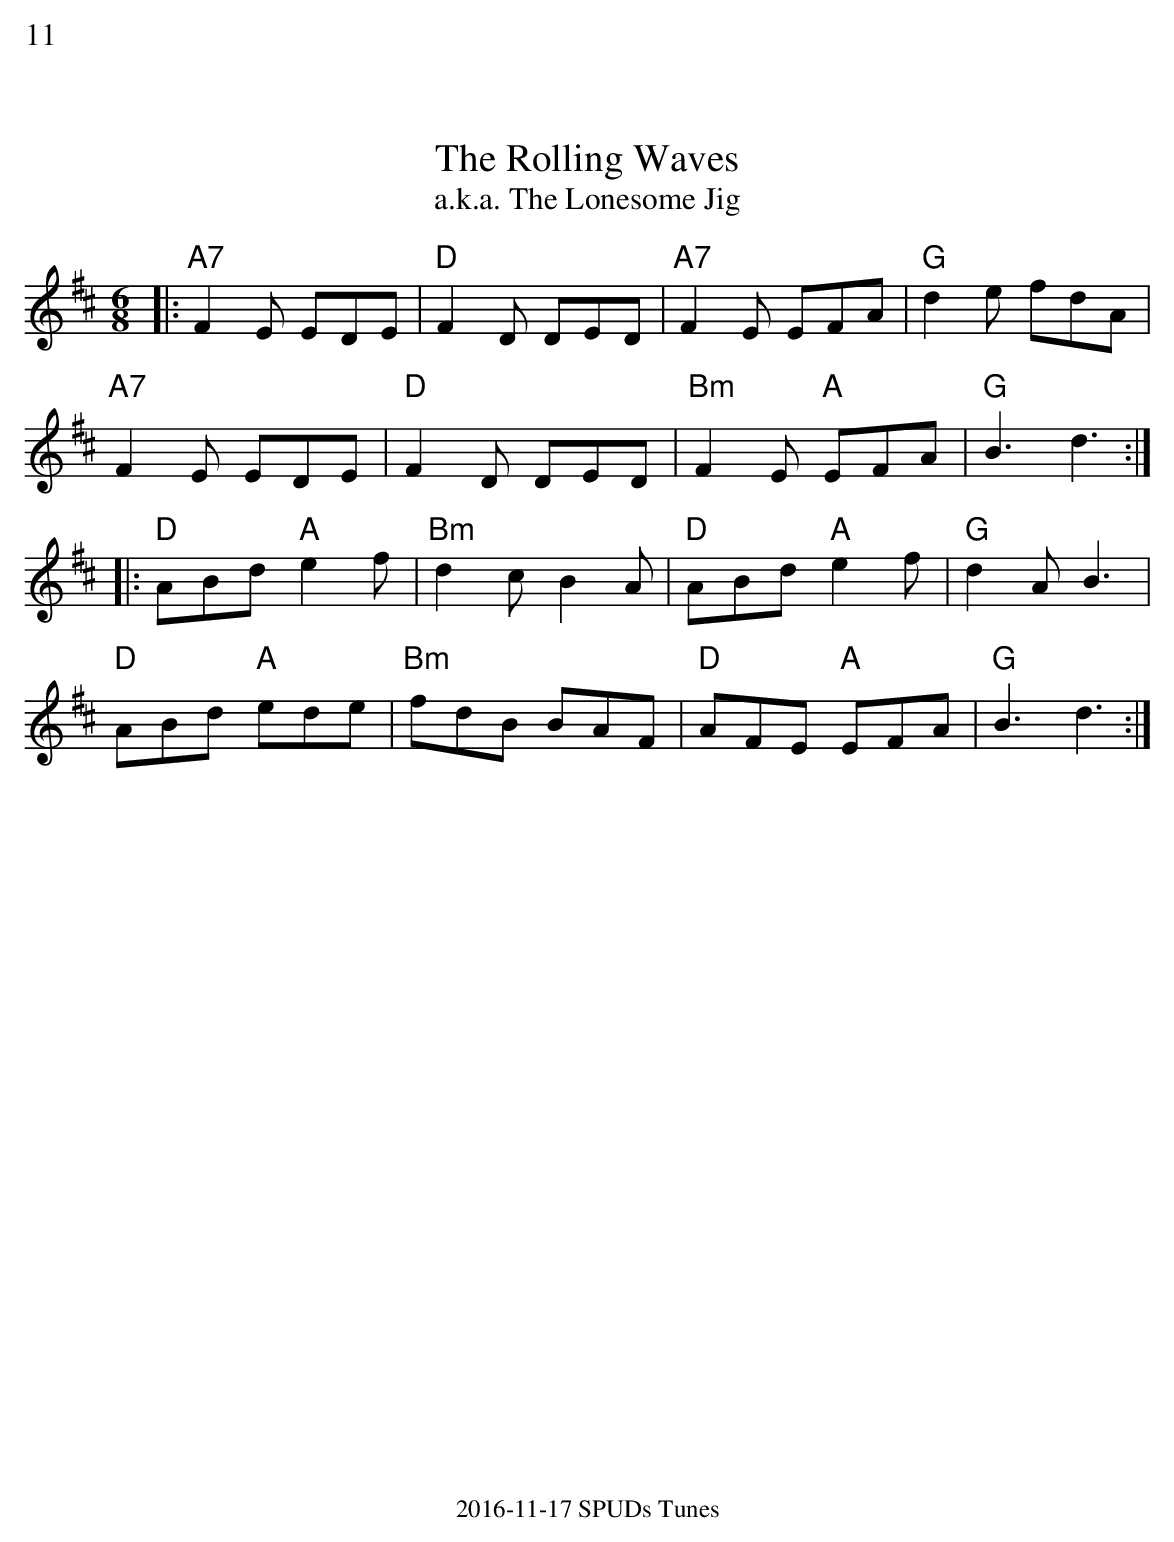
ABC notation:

X:1
%%text 11
T: The Rolling Waves
T: a.k.a. The Lonesome Jig
M: 6/8
L: 1/8
K: Dmaj
|:"A7"F2 E EDE|"D"F2 D DED|"A7"F2 E EFA|"G"d2 e fdA|
"A7"F2 E EDE|"D"F2 D DED|"Bm"F2 E "A"EFA|"G"B3 d3:|
|:"D"ABd "A"e2 f|"Bm"d2 cB2 A|"D"ABd "A"e2 f|"G"d2 A B3|
"D"ABd "A"ede|"Bm"fdB BAF|"D"AFE "A"EFA|"G"B3 d3:|
